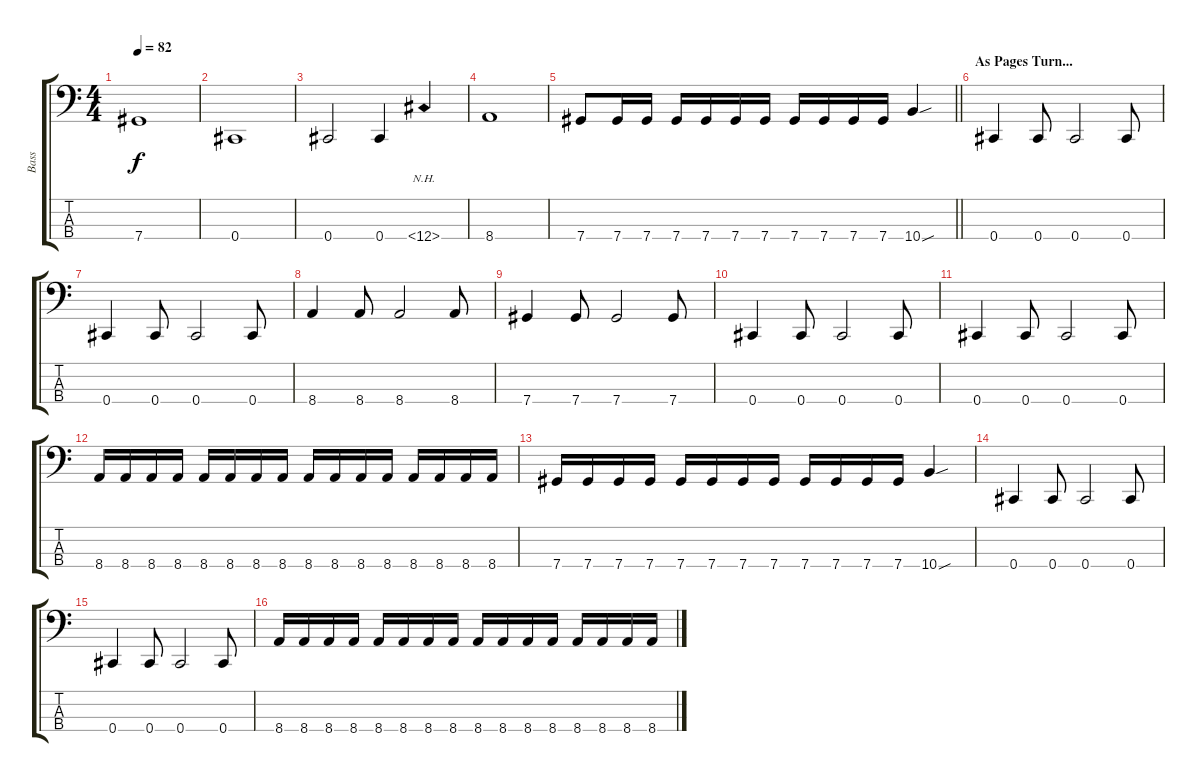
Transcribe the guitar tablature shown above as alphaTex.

\track ("Bass" "Bass") {instrument electricbassfinger bank 255}
\staff {score tabs}
\tuning (Gb2 Db2 Ab1 Db1) {hide}
\ts (4 4)
\tempo 82
\clef f4
\ks c
7.4.1{dy f} |
0.4.1 |
0.4.2 0.4.4 12.4{nh}.4 |
8.4.1 |
\barLineRight lightlight
7.4.8 7.4.16 7.4.16 7.4.16 7.4.16 7.4.16 7.4.16 7.4.16 7.4.16 7.4.16 7.4.16 10.4{sou}.4 |
\section ("" "As Pages Turn...")
0.4.4 0.4.8 0.4.2 0.4.8 |
0.4.4 0.4.8 0.4.2 0.4.8 |
8.4.4 8.4.8 8.4.2 8.4.8 |
7.4.4 7.4.8 7.4.2 7.4.8 |
0.4.4 0.4.8 0.4.2 0.4.8 |
0.4.4 0.4.8 0.4.2 0.4.8 |
8.4.16 8.4.16 8.4.16 8.4.16 8.4.16 8.4.16 8.4.16 8.4.16 8.4.16 8.4.16 8.4.16 8.4.16 8.4.16 8.4.16 8.4.16 8.4.16 |
7.4.16 7.4.16 7.4.16 7.4.16 7.4.16 7.4.16 7.4.16 7.4.16 7.4.16 7.4.16 7.4.16 7.4.16 10.4{sou}.4 |
0.4.4 0.4.8 0.4.2 0.4.8 |
0.4.4 0.4.8 0.4.2 0.4.8 |
8.4.16 8.4.16 8.4.16 8.4.16 8.4.16 8.4.16 8.4.16 8.4.16 8.4.16 8.4.16 8.4.16 8.4.16 8.4.16 8.4.16 8.4.16 8.4.16
